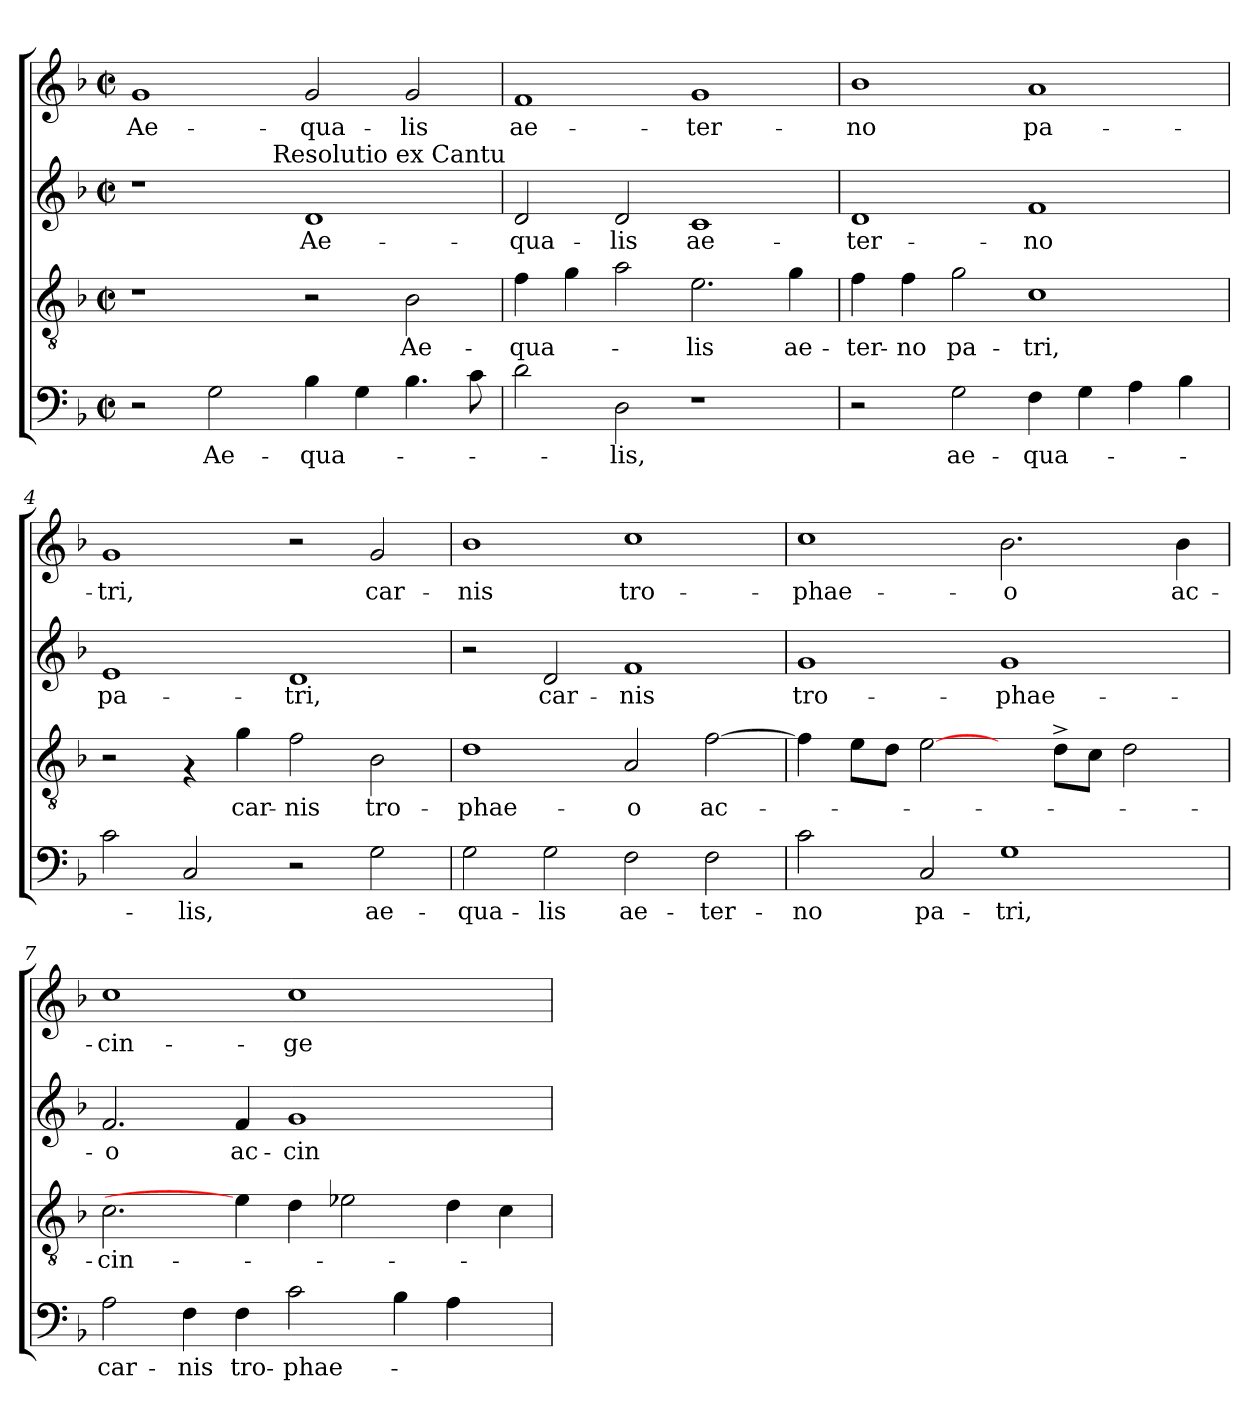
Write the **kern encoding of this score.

**kern	**text	**kern	**text	**kern	**text	**kern	**text
*part4	*part4	*part3	*part3	*part2	*part2	*part1	*part1
*staff4	*staff4	*staff3	*staff3	*staff2	*staff2	*staff1	*staff1
*clefF4	*	*clefGv2	*	*clefG2	*	*clefG2	*
*k[b-]	*	*k[b-]	*	*k[b-]	*	*k[b-]	*
*F:	*	*F:	*	*F:	*	*F:	*
*M2/2	*	*M2/2	*	*M2/2	*	*M2/2	*
*met(c|)	*	*met(c|)	*	*met(c|)	*	*met(c|)	*
=1	=1	=1	=1	=1	=1	=1	=1
!	!	!	!	!	!	!	!LO:LY:b
*	*	*	*	*^	*	*	*
2r	.	1r	.	1r	2..ryy	.	1g	Ae-
!	!LO:LY:b	!	!	!	!	!	!	!
2G\	Ae-	.	.	.	.	.	.	.
!	!	!	!	!	!LO:TX:a:t=Resolutio ex Cantu	!	!	!
.	.	.	.	.	1ryy	.	.	.
!	!LO:LY:b	!	!	!	!	!LO:LY:b	!	!LO:LY:b
4B-\	-qua-	2r	.	1d	.	Ae-	2g/	-qua-
4G\	.	.	.	.	.	.	.	.
!	!	!	!LO:LY:b	!	!	!	!	!LO:LY:b
4.B-\	.	2B-\	Ae-	.	.	.	2g/	-lis
8c\	.	.	.	.	8ryy	.	.	.
=2	=2	=2	=2	=2	=2	=2	=2	=2
!	!	!	!LO:LY:b	!	!	!LO:LY:b	!	!LO:LY:b
*	*	*	*	*v	*v	*	*	*
2d\	.	4f\	-qua-	2d/	-qua-	1f	ae-
.	.	4g\	.	.	.	.	.
!	!LO:LY:b	!	!	!	!LO:LY:b	!	!
2D\	-lis,	2a\	.	2d/	-lis	.	.
!	!	!	!LO:LY:b	!	!LO:LY:b	!	!LO:LY:b
1r	.	2.e\	-lis	1c	ae-	1g	-ter-
!	!	!	!LO:LY:b	!	!	!	!
.	.	4g\	ae-	.	.	.	.
=3	=3	=3	=3	=3	=3	=3	=3
!	!	!	!LO:LY:b	!	!LO:LY:b	!	!LO:LY:b
2r	.	4f\	-ter-	1d	-ter-	1b-	-no
!	!	!	!LO:LY:b	!	!	!	!
.	.	4f\	-no	.	.	.	.
!	!LO:LY:b	!	!LO:LY:b	!	!	!	!
2G\	ae-	2g\	pa-	.	.	.	.
!	!LO:LY:b	!	!LO:LY:b	!	!LO:LY:b	!	!LO:LY:b
4F\	-qua-	1c	-tri,	1f	-no	1a	pa-
4G\	.	.	.	.	.	.	.
4A\	.	.	.	.	.	.	.
4B-\	.	.	.	.	.	.	.
=4	=4	=4	=4	=4	=4	=4	=4
!	!	!	!	!	!LO:LY:b	!	!LO:LY:b
2c\	.	2r	.	1e	pa-	1g	-tri,
!	!LO:LY:b	!	!	!	!	!	!
2C/	-lis,	4rF	.	.	.	.	.
!	!	!	!LO:LY:b	!	!	!	!
.	.	4g\	car-	.	.	.	.
!	!	!	!LO:LY:b	!	!LO:LY:b	!	!
2r	.	2f\	-nis	1d	-tri,	2r	.
!	!LO:LY:b	!	!LO:LY:b	!	!	!	!LO:LY:b
2G\	ae-	2B-\	tro-	.	.	2g/	car-
=5	=5	=5	=5	=5	=5	=5	=5
!	!LO:LY:b	!	!LO:LY:b	!	!	!	!LO:LY:b
2G\	-qua-	1d	-phae-	2r	.	1b-	-nis
!	!LO:LY:b	!	!	!	!LO:LY:b	!	!
2G\	-lis	.	.	2d/	car-	.	.
!	!LO:LY:b	!	!LO:LY:b	!	!LO:LY:b	!	!LO:LY:b
2F\	ae-	2A/	-o	1f	-nis	1cc	tro-
!	!LO:LY:b	!	!LO:LY:b	!	!	!	!
2F\	-ter-	[<2f\	ac-	.	.	.	.
!!LO:LB:g=z
=6	=6	=6	=6	=6	=6	=6	=6
!	!LO:LY:b	!	!	!	!LO:LY:b	!	!LO:LY:b
2c\	-no	4f\]	.	1g	tro-	1cc	-phae-
.	.	8e\L	.	.	.	.	.
.	.	8d\J	.	.	.	.	.
!	!LO:LY:b	!	!	!	!	!	!
2C/	pa-	[2e\	.	.	.	.	.
!	!LO:LY:b	!	!	!	!LO:LY:b	!	!LO:LY:b
1G	-tri,	4ryy	.	1g	-phae-	2.b-\	-o
.	.	8d^>\L	.	.	.	.	.
.	.	8c\J	.	.	.	.	.
.	.	2d\	.	.	.	.	.
!	!	!	!	!	!	!	!LO:LY:b
.	.	.	.	.	.	4b-\	ac-
=7	=7	=7	=7	=7	=7	=7	=7
!	!LO:LY:b	!	!LO:LY:b	!	!LO:LY:b	!	!LO:LY:b
2A\	car-	2.c\	-cin-	2.f/	-o	1cc	-cin-
!	!LO:LY:b	!	!	!	!	!	!
4F\	-nis	.	.	.	.	.	.
!	!LO:LY:b	!	!	!	!LO:LY:b	!	!
4F\	tro-	4e\]	.	4f/	ac-	.	.
!	!LO:LY:b	!	!	!	!LO:LY:b	!	!LO:LY:b
2c\	-phae-	4d\	.	1g	-cin-	1cc	-ge-
.	.	2e-X\	.	.	.	.	.
4B-\	.	.	.	.	.	.	.
4A\	.	4d\	.	.	.	.	.
4ryy	.	4c\	.	4ryy	.	4ryy	.
=	=	=	=	=	=	=	=
*-	*-	*-	*-	*-	*-	*-	*-
